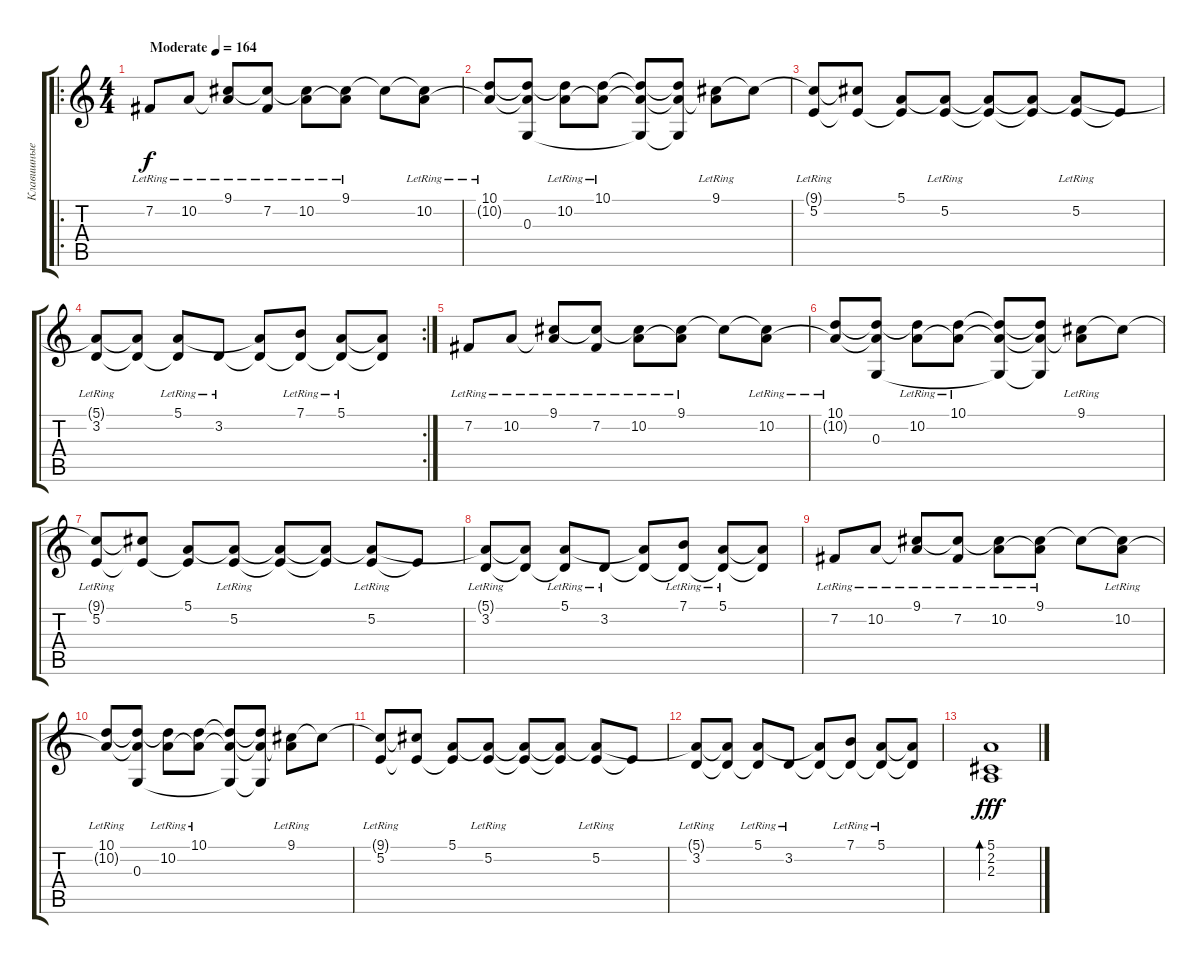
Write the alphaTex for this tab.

\track ("Клавишные" "Клавишные") {instrument harpsichord}
\staff {score tabs}
\tuning (E4 B3 G3 D3 A2 E2) {hide}
\ro
\ts (4 4)
\tempo (164 "Moderate")
\clef g2
\ks c
7.2{lr}.8{dy f instrument harpsichord} 10.2{lr}.8 (9.1{lr} 10.2{t}).8 (9.1{t} 7.2{lr}).8 (9.1{t} 10.2{lr}).8 (9.1{lr} 10.2{t}).8 9.1{t}.8 (9.1{t} 10.2{lr}).8 |
(10.1{lr} 10.2{t}).8 (10.1{t} 10.2{t} 0.3).8 (10.1{t} 10.2{lr}).8 (10.1{lr} 10.2{t}).8 (10.1{t} 10.2{t} 0.3{t}).8 (10.1{t} 10.2{t} 0.3{t}).8 (9.1{lr} 10.2{t}).8 9.1{t}.8 |
(9.1{t} 5.2{lr}).8 (9.1{t} 5.2{t}).8 (5.1 5.2{t}).8 (5.1{t} 5.2{lr}).8 (5.1{t} 5.2{t}).8 (5.1{t} 5.2{t}).8 (5.1{t} 5.2{lr}).8 5.2{t}.8 |
\rc 2
(5.1{t} 3.2{lr}).8 (5.1{t} 3.2{t}).8 (5.1{lr} 3.2{t}).8 3.2{lr}.8 (5.1{t} 3.2{t}).8 (7.1{lr} 3.2{t}).8 (5.1{lr} 3.2{t}).8 (5.1{t} 3.2{t}).8 |
7.2{lr}.8 10.2{lr}.8 (9.1{lr} 10.2{t}).8 (9.1{t} 7.2{lr}).8 (9.1{t} 10.2{lr}).8 (9.1{lr} 10.2{t}).8 9.1{t}.8 (9.1{t} 10.2{lr}).8 |
(10.1{lr} 10.2{t}).8 (10.1{t} 10.2{t} 0.3).8 (10.1{t} 10.2{lr}).8 (10.1{lr} 10.2{t}).8 (10.1{t} 10.2{t} 0.3{t}).8 (10.1{t} 10.2{t} 0.3{t}).8 (9.1{lr} 10.2{t}).8 9.1{t}.8 |
(9.1{t} 5.2{lr}).8 (9.1{t} 5.2{t}).8 (5.1 5.2{t}).8 (5.1{t} 5.2{lr}).8 (5.1{t} 5.2{t}).8 (5.1{t} 5.2{t}).8 (5.1{t} 5.2{lr}).8 5.2{t}.8 |
(5.1{t} 3.2{lr}).8 (5.1{t} 3.2{t}).8 (5.1{lr} 3.2{t}).8 3.2{lr}.8 (5.1{t} 3.2{t}).8 (7.1{lr} 3.2{t}).8 (5.1{lr} 3.2{t}).8 (5.1{t} 3.2{t}).8 |
7.2{lr}.8 10.2{lr}.8 (9.1{lr} 10.2{t}).8 (9.1{t} 7.2{lr}).8 (9.1{t} 10.2{lr}).8 (9.1{lr} 10.2{t}).8 9.1{t}.8 (9.1{t} 10.2{lr}).8 |
(10.1{lr} 10.2{t}).8 (10.1{t} 10.2{t} 0.3).8 (10.1{t} 10.2{lr}).8 (10.1{lr} 10.2{t}).8 (10.1{t} 10.2{t} 0.3{t}).8 (10.1{t} 10.2{t} 0.3{t}).8 (9.1{lr} 10.2{t}).8 9.1{t}.8 |
(9.1{t} 5.2{lr}).8 (9.1{t} 5.2{t}).8 (5.1 5.2{t}).8 (5.1{t} 5.2{lr}).8 (5.1{t} 5.2{t}).8 (5.1{t} 5.2{t}).8 (5.1{t} 5.2{lr}).8 5.2{t}.8 |
(5.1{t} 3.2{lr}).8 (5.1{t} 3.2{t}).8 (5.1{lr} 3.2{t}).8 3.2{lr}.8 (5.1{t} 3.2{t}).8 (7.1{lr} 3.2{t}).8 (5.1{lr} 3.2{t}).8 (5.1{t} 3.2{t}).8 |
(5.1 2.2 2.3).1{bd 480 dy fff volume 9 instrument electricpiano2}
